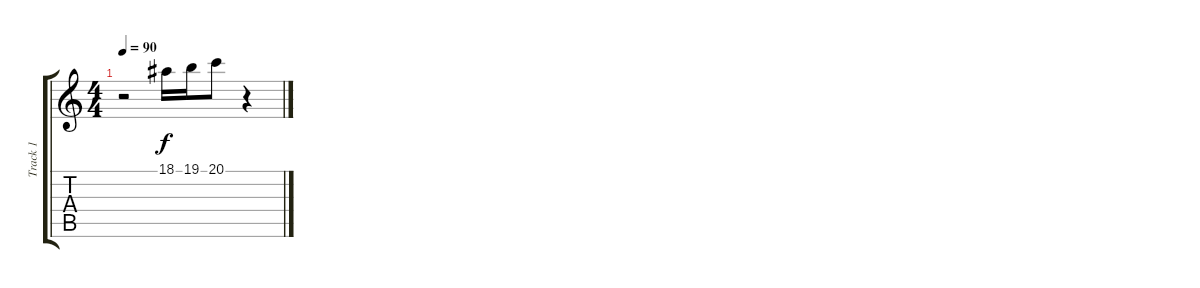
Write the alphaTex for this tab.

\track ("Track 1" "Track 1") {instrument acousticgrandpiano}
\staff {score tabs}
\tuning (E4 B3 G3 D3 A2 E2) {hide}
\ts (4 4)
\tempo 90
\clef g2
\ks c
r.2{dy f} 18.1.16 19.1.16 20.1.8 r.4
